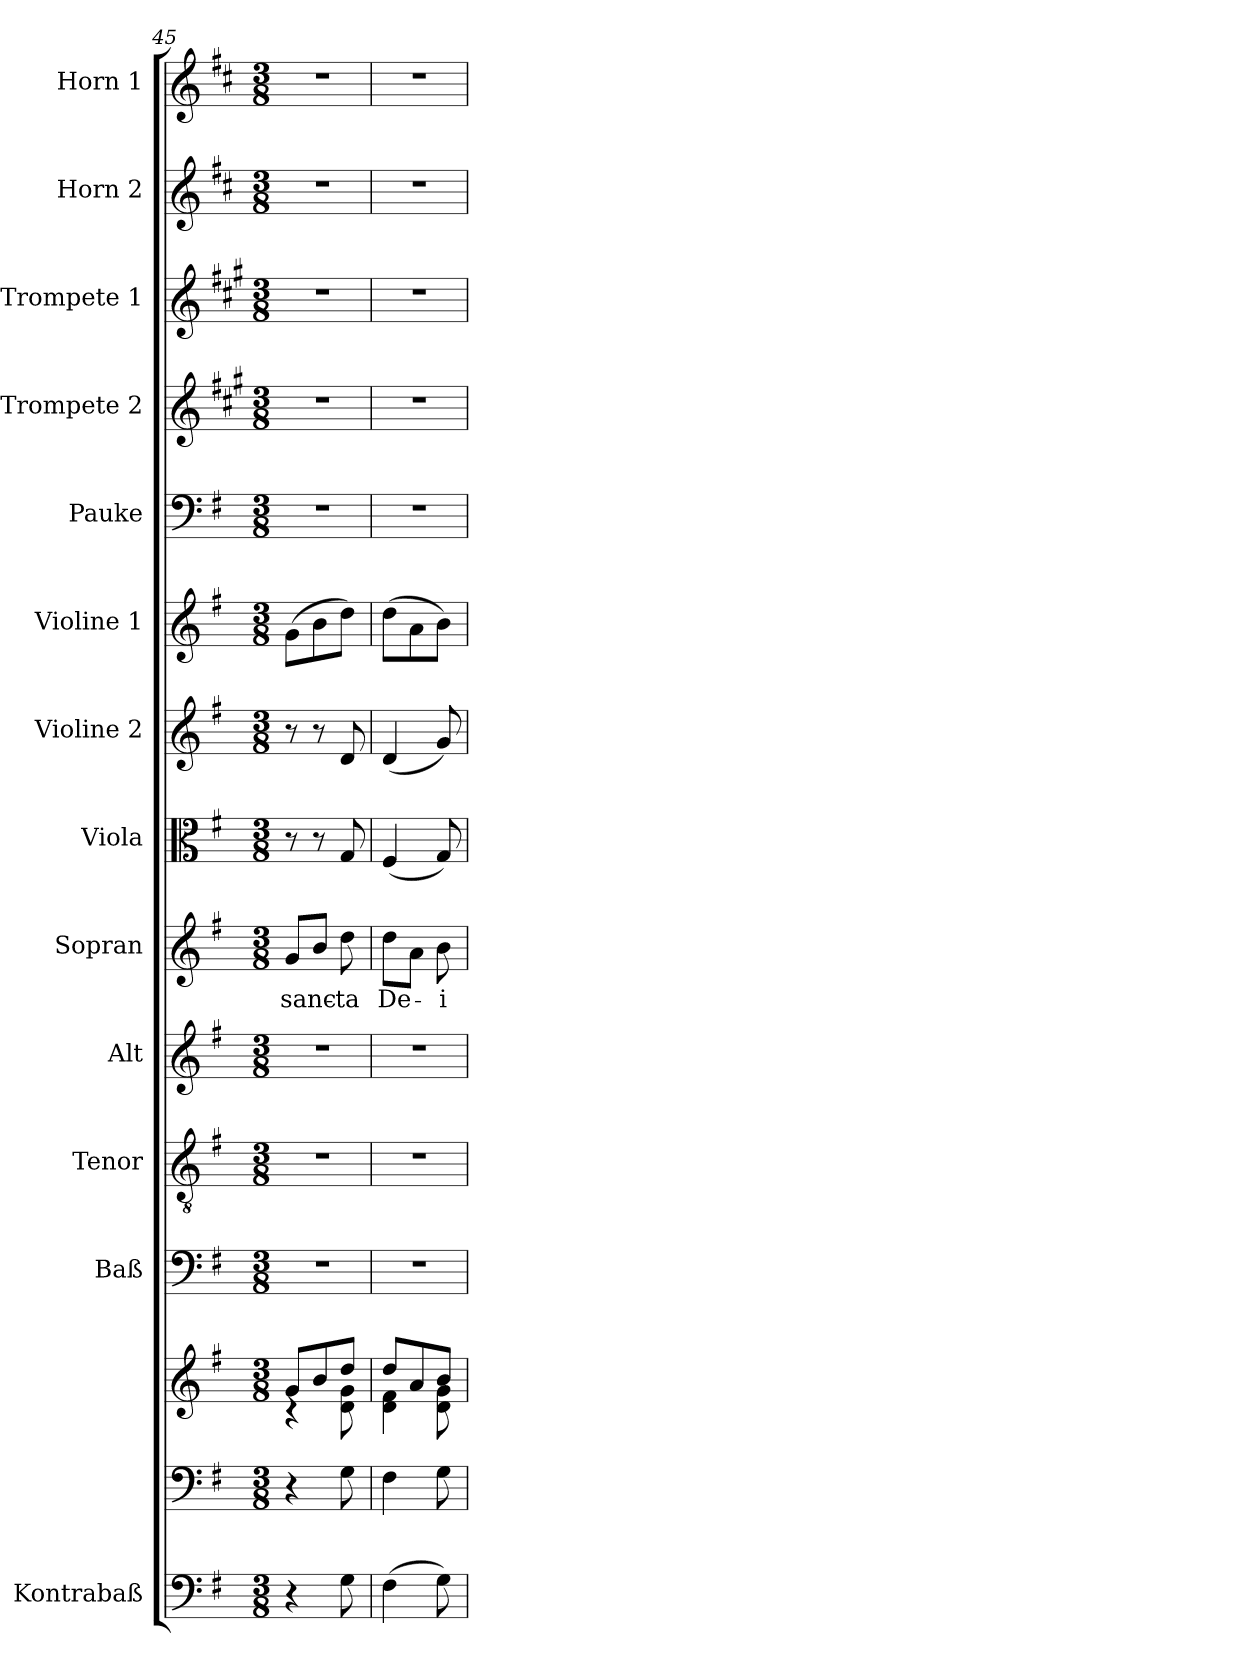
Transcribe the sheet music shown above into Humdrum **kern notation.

**kern	**kern	**kern	**kern	**kern	**kern	**kern	**text	**kern	**kern	**kern	**kern	**kern	**kern	**kern	**kern
*part14	*part13	*part13	*part12	*part11	*part10	*part9	*part9	*part8	*part7	*part6	*part5	*part4	*part3	*part2	*part1
*staff15	*staff14	*staff13	*staff12	*staff11	*staff10	*staff9	*staff9	*staff8	*staff7	*staff6	*staff5	*staff4	*staff3	*staff2	*staff1
*I"Kontrabaß	*	*	*I"Baß	*I"Tenor	*I"Alt	*I"Sopran	*	*I"Viola	*I"Violine 2	*I"Violine 1	*I"Pauke	*I"Trompete 2	*I"Trompete 1	*I"Horn 2	*I"Horn 1
*I'Kb.	*	*	*	*	*	*	*	*I'Vla.	*I'Vl. 2	*I'Vl. 1	*	*I'Tr. 2	*I'Tr. 1	*I'Hr. 2	*I'Hr. 1
*clefF4	*clefF4	*clefG2	*clefF4	*clefGv2	*clefG2	*clefG2	*	*clefC3	*clefG2	*clefG2	*clefF4	*clefG2	*clefG2	*clefG2	*clefG2
*ITrd7c12	*	*	*	*	*	*	*	*	*	*	*	*ITrd1c2	*ITrd1c2	*ITrd4c7	*ITrd4c7
*k[f#]	*k[f#]	*k[f#]	*k[f#]	*k[f#]	*k[f#]	*k[f#]	*	*k[f#]	*k[f#]	*k[f#]	*k[f#]	*k[f#]	*k[f#]	*k[f#]	*k[f#]
*G:	*G:	*G:	*G:	*G:	*G:	*G:	*	*G:	*G:	*G:	*G:	*G:	*G:	*G:	*G:
*M3/8	*M3/8	*M3/8	*M3/8	*M3/8	*M3/8	*M3/8	*	*M3/8	*M3/8	*M3/8	*M3/8	*M3/8	*M3/8	*M3/8	*M3/8
=45	=45	=45	=45	=45	=45	=45	=45	=45	=45	=45	=45	=45	=45	=45	=45
*	*	*^	*	*	*	*	*	*	*	*	*	*	*	*	*
!	!	!	!	!	!	!	!	!LO:LY:b	!	!	!	!	!	!	!	!
4r	4r	8g/L	4rc	4.r	4.r	4.r	8g/L	sanc-	8r	8r	(>8g\L	4.r	4.r	4.r	4.r	4.r
.	.	8b/	.	.	.	.	8b/J	.	8r	8r	8b\	.	.	.	.	.
!	!	!	!	!	!	!	!	!LO:LY:b	!	!	!	!	!	!	!	!
8GG\	8G\	8dd/J	8d\ 8g\	.	.	.	8dd\	-ta	8G/	8d/	8dd\J)	.	.	.	.	.
=46	=46	=46	=46	=46	=46	=46	=46	=46	=46	=46	=46	=46	=46	=46	=46	=46
!	!	!	!	!	!	!	!	!LO:LY:b	!	!	!	!	!	!	!	!
(>4FF#\	4F#\	8dd/L	4d\ 4f#\	4.r	4.r	4.r	8dd\L	De-	(<4F#/	(<4d/	(>8dd\L	4.r	4.r	4.r	4.r	4.r
.	.	8a/	.	.	.	.	8a\J	.	.	.	8a\	.	.	.	.	.
!	!	!	!	!	!	!	!	!LO:LY:b	!	!	!	!	!	!	!	!
8GG\)	8G\	8b/J	8d\ 8g\	.	.	.	8b\	-i	8G/)	8g/)	8b\J)	.	.	.	.	.
*	*	*v	*v	*	*	*	*	*	*	*	*	*	*	*	*	*
=	=	=	=	=	=	=	=	=	=	=	=	=	=	=	=
*-	*-	*-	*-	*-	*-	*-	*-	*-	*-	*-	*-	*-	*-	*-	*-
